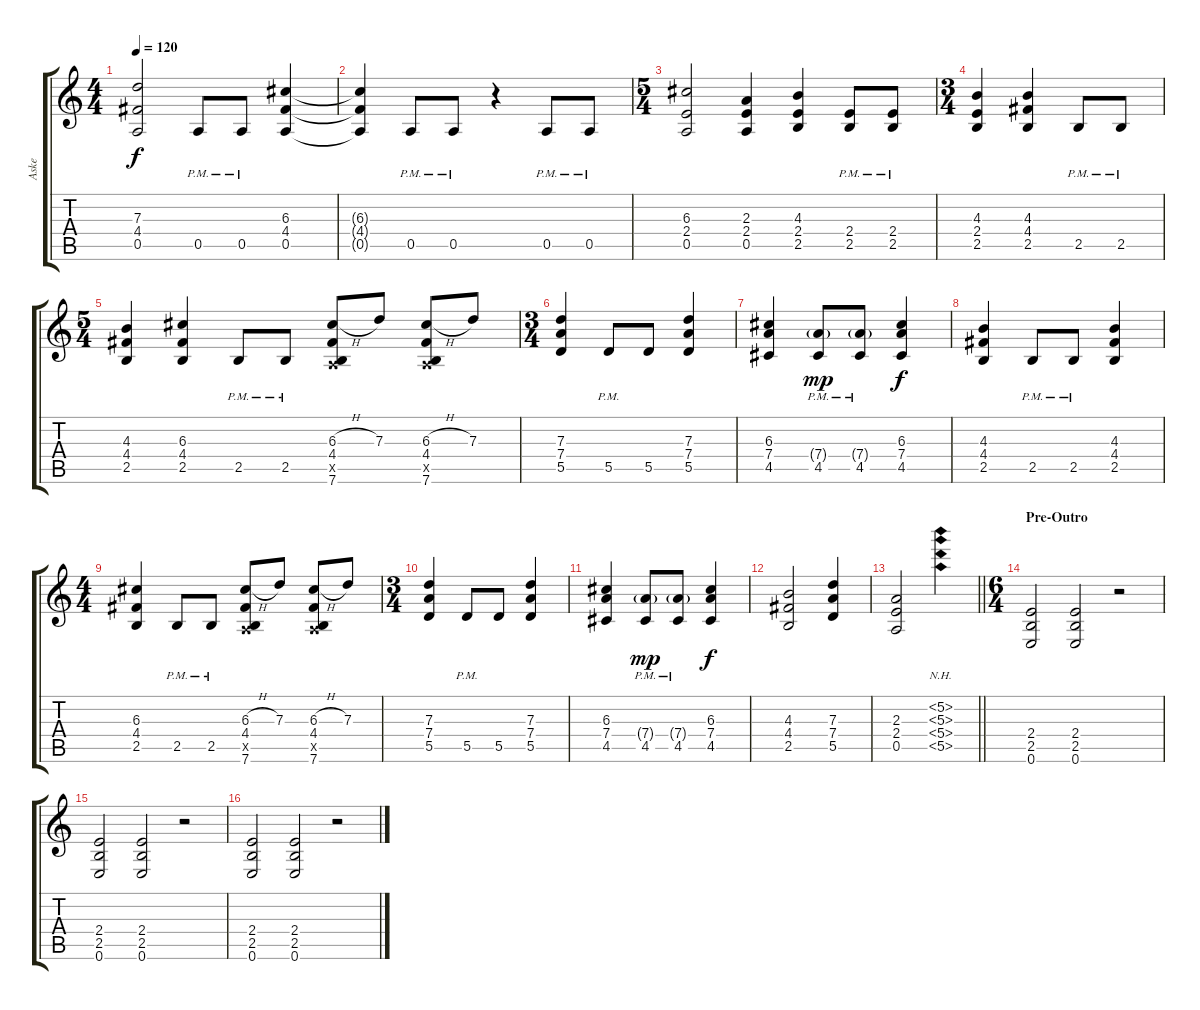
\track ("Aske" "Aske") {instrument overdrivenguitar}
\staff {score tabs}
\tuning (E4 B3 G3 D3 A2 E2) {hide}
\ts (4 4)
\tempo 120
\clef g2
\ks c
(7.3 4.4 0.5).2{dy f} 0.5{pm}.8 0.5{pm}.8 (6.3 4.4 0.5).4 |
(6.3{t} 4.4{t} 0.5{t}).4 0.5{pm}.8 0.5{pm}.8 r.4 0.5{pm}.8 0.5{pm}.8 |
\ts (5 4)
(6.3 2.4 0.5).2 (2.3 2.4 0.5).4 (4.3 2.4 2.5).4 (2.4{pm} 2.5{pm}).8 (2.4{pm} 2.5{pm}).8 |
\ts (3 4)
(4.3 2.4 2.5).4 (4.3 4.4 2.5).4 2.5{pm}.8 2.5{pm}.8 |
\ts (5 4)
(4.3 4.4 2.5).4 (6.3 4.4 2.5).4 2.5{pm}.8 2.5{pm}.8 (6.3{h} 4.4 0.5{x} 7.6).8 7.3.8 (6.3{h} 4.4 0.5{x} 7.6).8 7.3.8 |
\ts (3 4)
(7.3 7.4 5.5).4 5.5{pm}.8 5.5.8 (7.3 7.4 5.5).4 |
(6.3 7.4 4.5).4 (7.4{g} 4.5{pm}).8{dy mp} (7.4{g} 4.5{pm}).8 (6.3 7.4 4.5).4{dy f} |
(4.3 4.4 2.5).4 2.5{pm}.8 2.5{pm}.8 (4.3 4.4 2.5).4 |
\ts (4 4)
(6.3 4.4 2.5).4 2.5{pm}.8 2.5{pm}.8 (6.3{h} 4.4 0.5{x} 7.6).8 7.3.8 (6.3{h} 4.4 0.5{x} 7.6).8 7.3.8 |
\ts (3 4)
(7.3 7.4 5.5).4 5.5{pm}.8 5.5.8 (7.3 7.4 5.5).4 |
(6.3 7.4 4.5).4 (7.4{g} 4.5{pm}).8{dy mp} (7.4{g} 4.5{pm}).8 (6.3 7.4 4.5).4{dy f} |
(4.3 4.4 2.5).2 (7.3 7.4 5.5).4 |
\barLineRight lightlight
(2.3 2.4 0.5).2 (5.2{nh} 5.3{nh} 5.4{nh} 5.5{nh}).4 |
\ts (6 4)
\section ("" "Pre-Outro")
(2.4 2.5 0.6).2 (2.4 2.5 0.6).2 r.2 |
(2.4 2.5 0.6).2 (2.4 2.5 0.6).2 r.2 |
(2.4 2.5 0.6).2 (2.4 2.5 0.6).2 r.2
